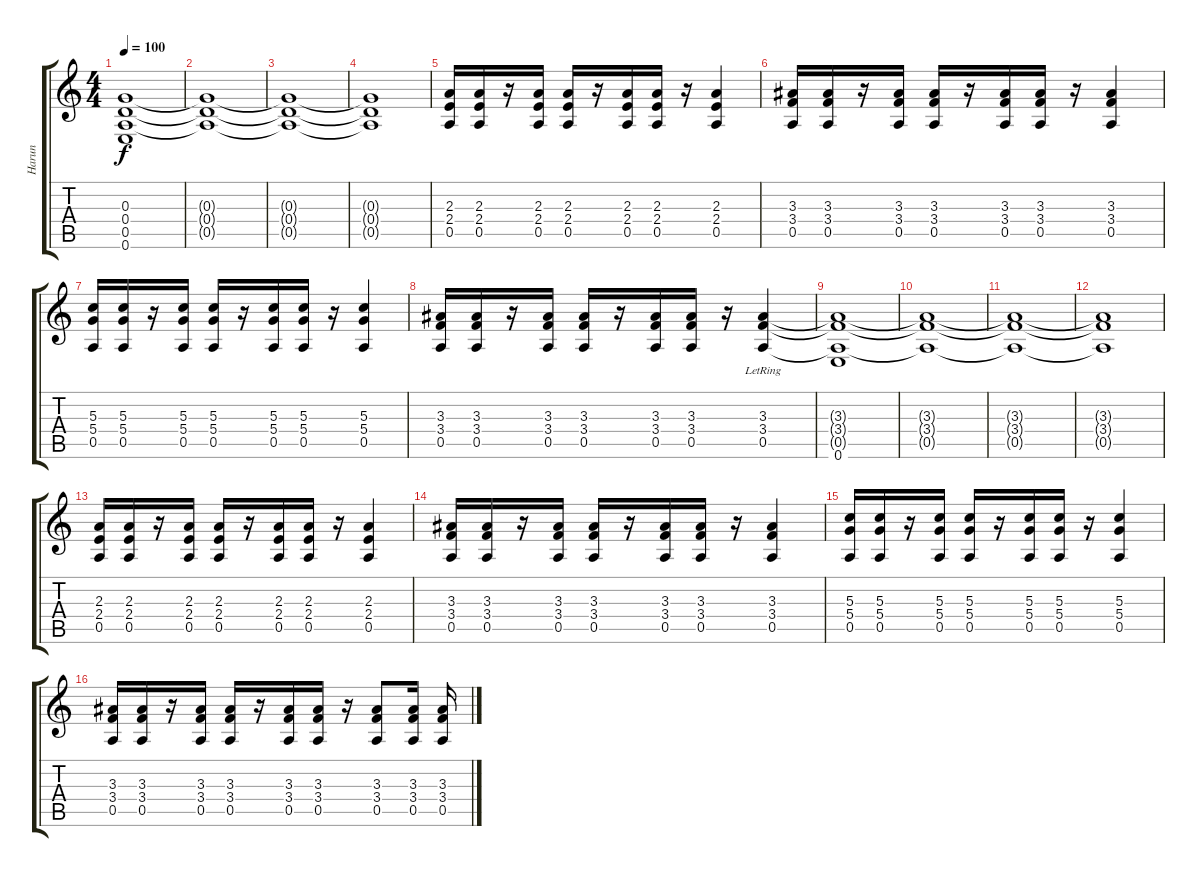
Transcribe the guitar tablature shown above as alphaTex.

\track ("Harun" "Harun") {instrument overdrivenguitar}
\staff {score tabs}
\tuning (E4 B3 G3 D3 A2 E2) {hide}
\ts (4 4)
\tempo 100
\clef g2
\ks c
(0.3{t} 0.4{t} 0.5{t} 0.6).1{dy f} |
(0.3{t} 0.4{t} 0.5{t}).1 |
(0.3{t} 0.4{t} 0.5{t}).1 |
(0.3{t} 0.4{t} 0.5{t}).1 |
(2.3 2.4 0.5).16 (2.3 2.4 0.5).16 r.16 (2.3 2.4 0.5).16 (2.3 2.4 0.5).16 r.16 (2.3 2.4 0.5).16 (2.3 2.4 0.5).16 r.16 (2.3 2.4 0.5).4 |
(3.3 3.4 0.5).16 (3.3 3.4 0.5).16 r.16 (3.3 3.4 0.5).16 (3.3 3.4 0.5).16 r.16 (3.3 3.4 0.5).16 (3.3 3.4 0.5).16 r.16 (3.3 3.4 0.5).4 |
(5.3 5.4 0.5).16 (5.3 5.4 0.5).16 r.16 (5.3 5.4 0.5).16 (5.3 5.4 0.5).16 r.16 (5.3 5.4 0.5).16 (5.3 5.4 0.5).16 r.16 (5.3 5.4 0.5).4 |
(3.3 3.4 0.5).16 (3.3 3.4 0.5).16 r.16 (3.3 3.4 0.5).16 (3.3 3.4 0.5).16 r.16 (3.3 3.4 0.5).16 (3.3 3.4 0.5).16 r.16 (3.3{lr} 3.4 0.5).4 |
(3.3{t} 3.4{t} 0.5{t} 0.6).1 |
(3.3{t} 3.4{t} 0.5{t}).1 |
(3.3{t} 3.4{t} 0.5{t}).1 |
(3.3{t} 3.4{t} 0.5{t}).1 |
(2.3 2.4 0.5).16 (2.3 2.4 0.5).16 r.16 (2.3 2.4 0.5).16 (2.3 2.4 0.5).16 r.16 (2.3 2.4 0.5).16 (2.3 2.4 0.5).16 r.16 (2.3 2.4 0.5).4 |
(3.3 3.4 0.5).16 (3.3 3.4 0.5).16 r.16 (3.3 3.4 0.5).16 (3.3 3.4 0.5).16 r.16 (3.3 3.4 0.5).16 (3.3 3.4 0.5).16 r.16 (3.3 3.4 0.5).4 |
(5.3 5.4 0.5).16 (5.3 5.4 0.5).16 r.16 (5.3 5.4 0.5).16 (5.3 5.4 0.5).16 r.16 (5.3 5.4 0.5).16 (5.3 5.4 0.5).16 r.16 (5.3 5.4 0.5).4 |
(3.3 3.4 0.5).16 (3.3 3.4 0.5).16 r.16 (3.3 3.4 0.5).16 (3.3 3.4 0.5).16 r.16 (3.3 3.4 0.5).16 (3.3 3.4 0.5).16 r.16 (3.3 3.4 0.5).8 (3.3 3.4 0.5).16 (3.3 3.4 0.5).16
